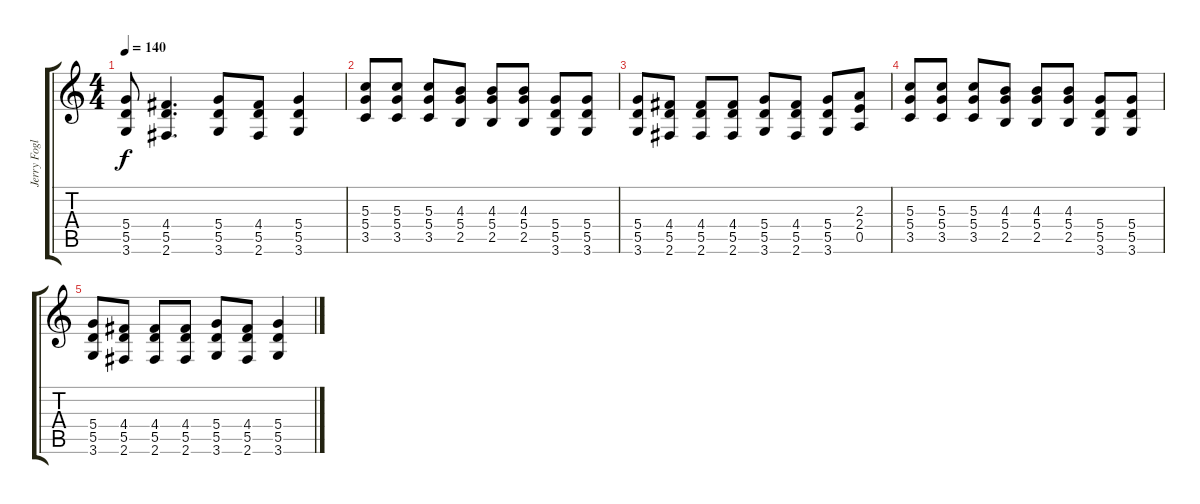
\track ("Jerry Fogle" "Jerry Fogl") {instrument distortionguitar}
\staff {score tabs}
\tuning (E4 B3 G3 D3 A2 E2) {hide}
\ts (4 4)
\tempo 140
\clef g2
\ks c
(5.4{t} 5.5{t} 3.6{t}).8{dy f} (4.4 5.5 2.6).4{d} (5.4 5.5 3.6).8 (4.4 5.5 2.6).8 (5.4 5.5 3.6).4 |
(5.3 5.4 3.5).8 (5.3 5.4 3.5).8 (5.3 5.4 3.5).8 (4.3 5.4 2.5).8 (4.3 5.4 2.5).8 (4.3 5.4 2.5).8 (5.4 5.5 3.6).8 (5.4 5.5 3.6).8 |
(5.4 5.5 3.6).8 (4.4 5.5 2.6).8 (4.4 5.5 2.6).8 (4.4 5.5 2.6).8 (5.4 5.5 3.6).8 (4.4 5.5 2.6).8 (5.4 5.5 3.6).8 (2.3 2.4 0.5).8 |
(5.3 5.4 3.5).8 (5.3 5.4 3.5).8 (5.3 5.4 3.5).8 (4.3 5.4 2.5).8 (4.3 5.4 2.5).8 (4.3 5.4 2.5).8 (5.4 5.5 3.6).8 (5.4 5.5 3.6).8 |
(5.4 5.5 3.6).8 (4.4 5.5 2.6).8 (4.4 5.5 2.6).8 (4.4 5.5 2.6).8 (5.4 5.5 3.6).8 (4.4 5.5 2.6).8 (5.4 5.5 3.6).4
